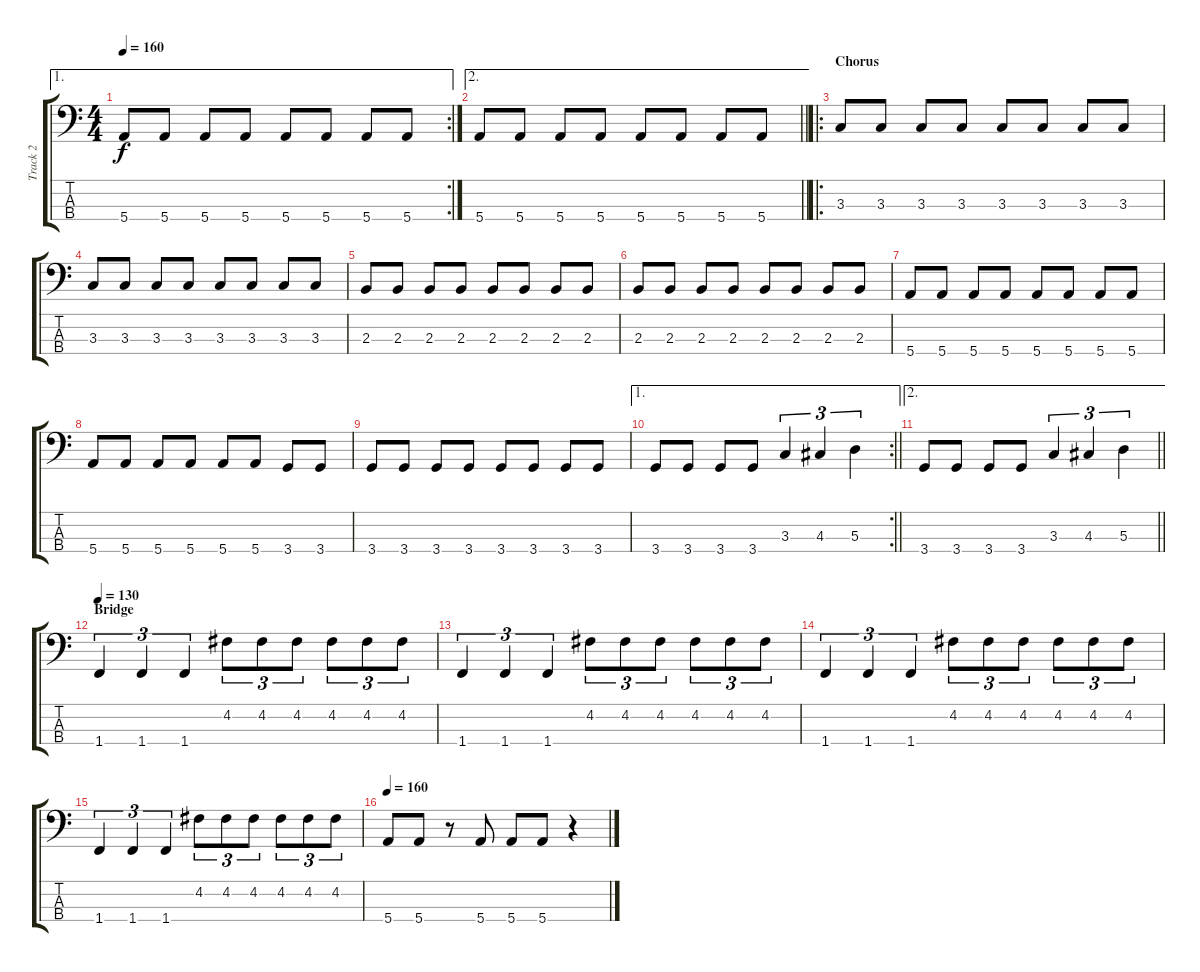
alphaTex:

\track ("Track 2" "Track 2") {instrument synthbass2}
\staff {score tabs}
\tuning (G2 D2 A1 E1) {hide}
\ae 1
\rc 2
\ts (4 4)
\tempo 160
\clef f4
\ks c
5.4.8{dy f} 5.4.8 5.4.8 5.4.8 5.4.8 5.4.8 5.4.8 5.4.8 |
\ae 2
\barLineRight lightlight
5.4.8 5.4.8 5.4.8 5.4.8 5.4.8 5.4.8 5.4.8 5.4.8 |
\ro
\section ("" "Chorus")
3.3.8 3.3.8 3.3.8 3.3.8 3.3.8 3.3.8 3.3.8 3.3.8 |
3.3.8 3.3.8 3.3.8 3.3.8 3.3.8 3.3.8 3.3.8 3.3.8 |
2.3.8 2.3.8 2.3.8 2.3.8 2.3.8 2.3.8 2.3.8 2.3.8 |
2.3.8 2.3.8 2.3.8 2.3.8 2.3.8 2.3.8 2.3.8 2.3.8 |
5.4.8 5.4.8 5.4.8 5.4.8 5.4.8 5.4.8 5.4.8 5.4.8 |
5.4.8 5.4.8 5.4.8 5.4.8 5.4.8 5.4.8 3.4.8 3.4.8 |
3.4.8 3.4.8 3.4.8 3.4.8 3.4.8 3.4.8 3.4.8 3.4.8 |
\ae 1
\rc 2
\barLineRight lightlight
3.4.8 3.4.8 3.4.8 3.4.8 3.3.4{tu (3 2)} 4.3.4{tu (3 2)} 5.3.4{tu (3 2)} |
\ae 2
\barLineRight lightlight
3.4.8 3.4.8 3.4.8 3.4.8 3.3.4{tu (3 2)} 4.3.4{tu (3 2)} 5.3.4{tu (3 2)} |
\section ("" "Bridge")
\tempo 130
1.4.4{tu (3 2)} 1.4.4{tu (3 2)} 1.4.4{tu (3 2)} 4.2.8{tu (3 2)} 4.2.8{tu (3 2)} 4.2.8{tu (3 2)} 4.2.8{tu (3 2)} 4.2.8{tu (3 2)} 4.2.8{tu (3 2)} |
1.4.4{tu (3 2)} 1.4.4{tu (3 2)} 1.4.4{tu (3 2)} 4.2.8{tu (3 2)} 4.2.8{tu (3 2)} 4.2.8{tu (3 2)} 4.2.8{tu (3 2)} 4.2.8{tu (3 2)} 4.2.8{tu (3 2)} |
1.4.4{tu (3 2)} 1.4.4{tu (3 2)} 1.4.4{tu (3 2)} 4.2.8{tu (3 2)} 4.2.8{tu (3 2)} 4.2.8{tu (3 2)} 4.2.8{tu (3 2)} 4.2.8{tu (3 2)} 4.2.8{tu (3 2)} |
1.4.4{tu (3 2)} 1.4.4{tu (3 2)} 1.4.4{tu (3 2)} 4.2.8{tu (3 2)} 4.2.8{tu (3 2)} 4.2.8{tu (3 2)} 4.2.8{tu (3 2)} 4.2.8{tu (3 2)} 4.2.8{tu (3 2)} |
\tempo 160
5.4.8 5.4.8 r.8 5.4.8 5.4.8 5.4.8 r.4
